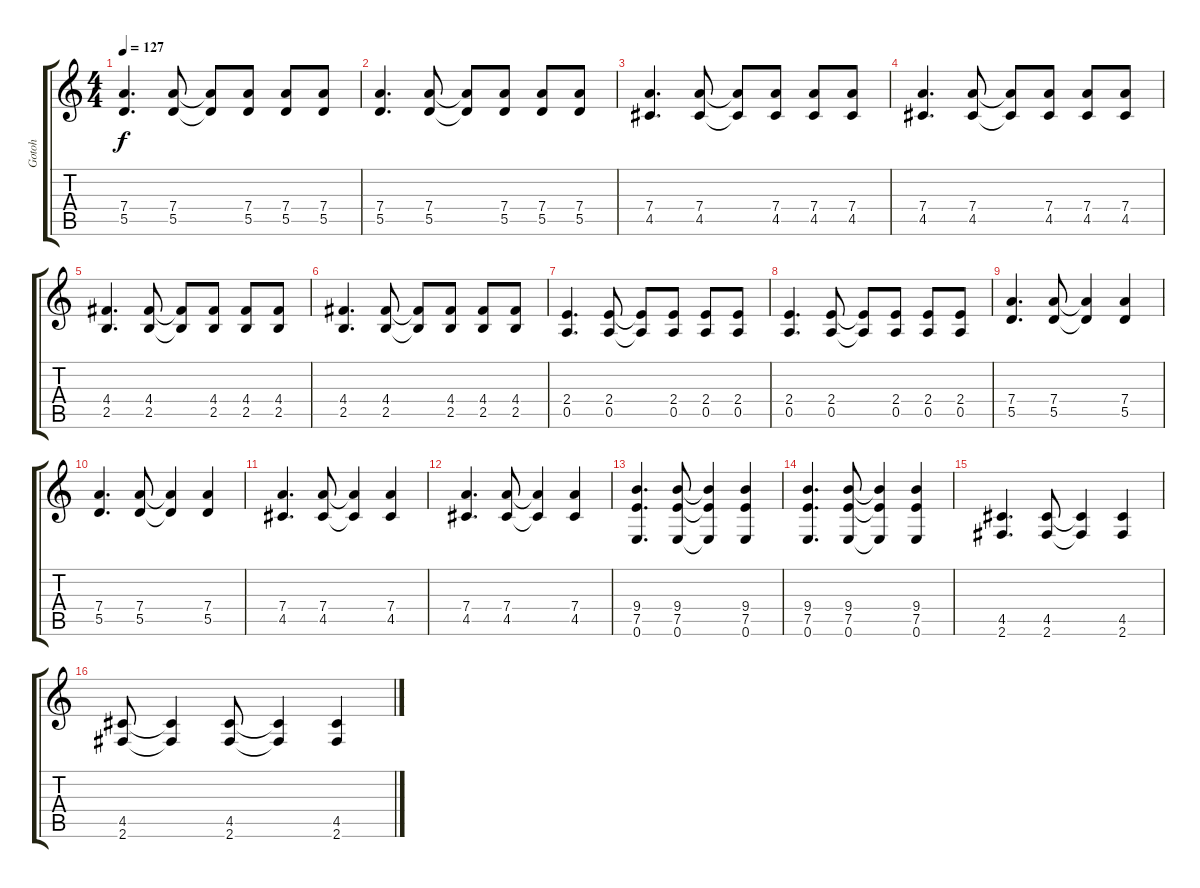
\track ("Gotoh" "Gotoh") {instrument electricguitarmuted}
\staff {score tabs}
\tuning (E4 B3 G3 D3 A2 E2) {hide}
\ts (4 4)
\tempo 127
\clef g2
\ks c
(7.4 5.5).4{d dy f} (7.4 5.5).8 (7.4{t} 5.5{t}).8 (7.4 5.5).8 (7.4 5.5).8 (7.4 5.5).8 |
(7.4 5.5).4{d} (7.4 5.5).8 (7.4{t} 5.5{t}).8 (7.4 5.5).8 (7.4 5.5).8 (7.4 5.5).8 |
(7.4 4.5).4{d} (7.4 4.5).8 (7.4{t} 4.5{t}).8 (7.4 4.5).8 (7.4 4.5).8 (7.4 4.5).8 |
(7.4 4.5).4{d} (7.4 4.5).8 (7.4{t} 4.5{t}).8 (7.4 4.5).8 (7.4 4.5).8 (7.4 4.5).8 |
(4.4 2.5).4{d} (4.4 2.5).8 (4.4{t} 2.5{t}).8 (4.4 2.5).8 (4.4 2.5).8 (4.4 2.5).8 |
(4.4 2.5).4{d} (4.4 2.5).8 (4.4{t} 2.5{t}).8 (4.4 2.5).8 (4.4 2.5).8 (4.4 2.5).8 |
(2.4 0.5).4{d} (2.4 0.5).8 (2.4{t} 0.5{t}).8 (2.4 0.5).8 (2.4 0.5).8 (2.4 0.5).8 |
(2.4 0.5).4{d} (2.4 0.5).8 (2.4{t} 0.5{t}).8 (2.4 0.5).8 (2.4 0.5).8 (2.4 0.5).8 |
(7.4 5.5).4{d} (7.4 5.5).8 (7.4{t} 5.5{t}).4 (7.4 5.5).4 |
(7.4 5.5).4{d} (7.4 5.5).8 (7.4{t} 5.5{t}).4 (7.4 5.5).4 |
(7.4 4.5).4{d} (7.4 4.5).8 (7.4{t} 4.5{t}).4 (7.4 4.5).4 |
(7.4 4.5).4{d} (7.4 4.5).8 (7.4{t} 4.5{t}).4 (7.4 4.5).4 |
(9.4 7.5 0.6).4{d} (9.4 7.5 0.6).8 (9.4{t} 7.5{t} 0.6{t}).4 (9.4 7.5 0.6).4 |
(9.4 7.5 0.6).4{d} (9.4 7.5 0.6).8 (9.4{t} 7.5{t} 0.6{t}).4 (9.4 7.5 0.6).4 |
(4.5 2.6).4{d} (4.5 2.6).8 (4.5{t} 2.6{t}).4 (4.5 2.6).4 |
(4.5 2.6).8 (4.5{t} 2.6{t}).4 (4.5 2.6).8 (4.5{t} 2.6{t}).4 (4.5 2.6).4
